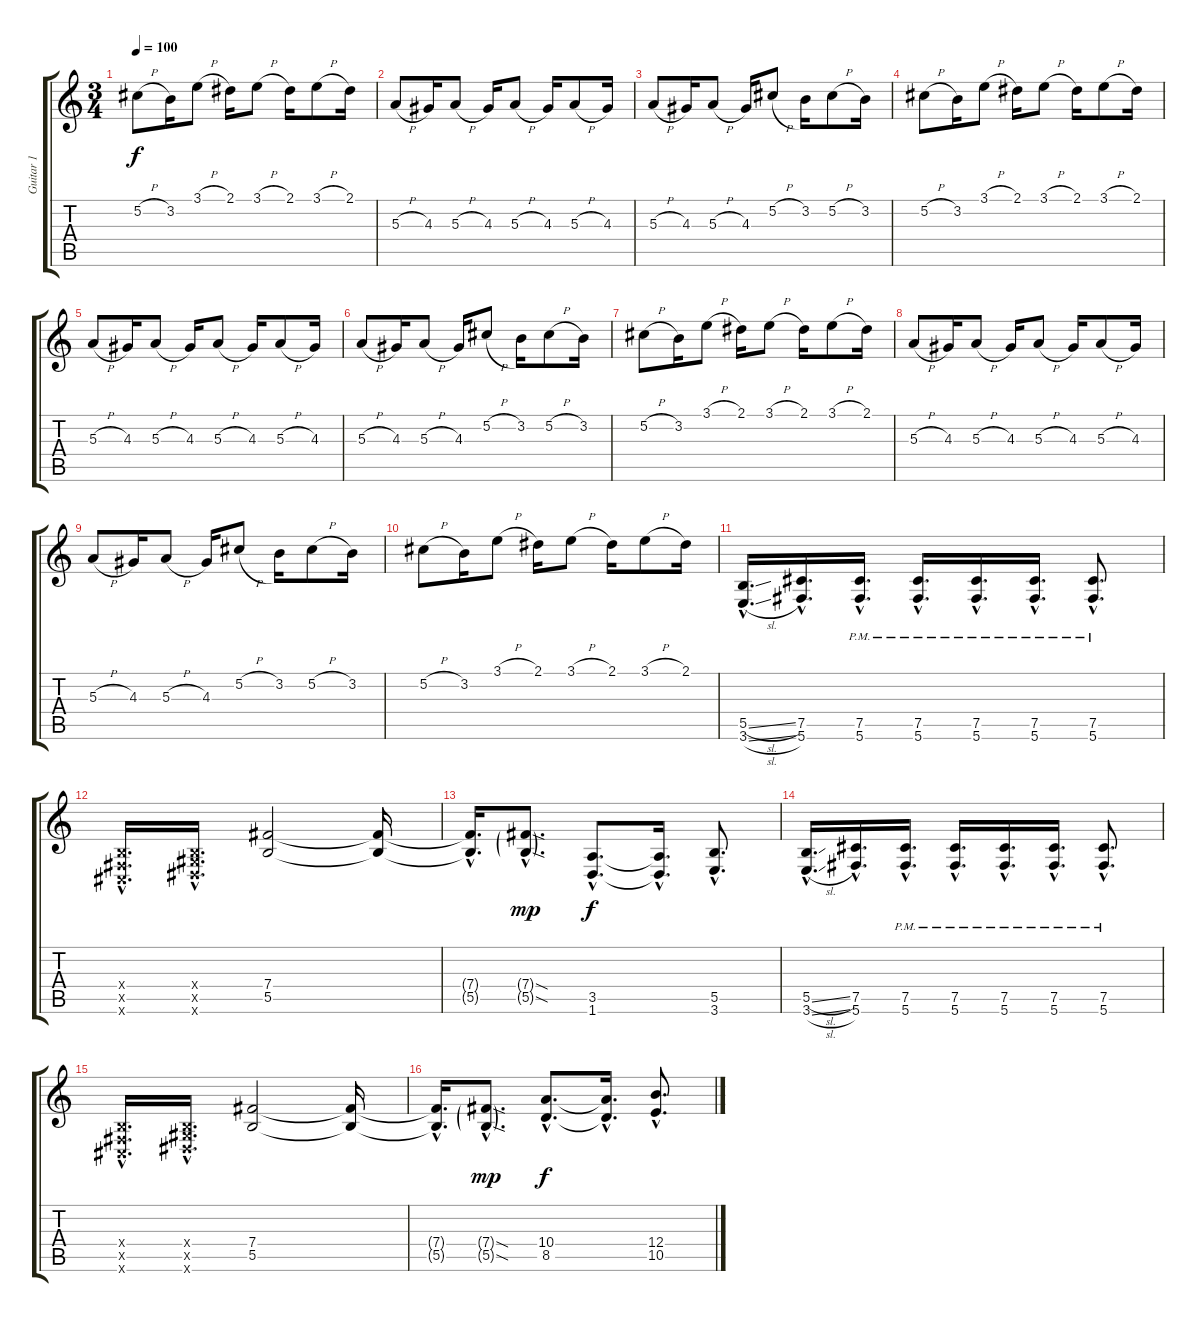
\track ("Guitar 1" "Guitar 1") {instrument acousticguitarsteel}
\staff {score tabs}
\tuning (Db4 Ab3 E3 B2 Gb2 Db2) {hide}
\ts (3 4)
\tempo 100
\clef g2
\ks c
5.2{h}.8{dy f} 3.2.16 3.1{h}.8 2.1.16 3.1{h}.8 2.1.16 3.1{h}.8 2.1.16 |
5.3{h}.8 4.3.16 5.3{h}.8 4.3.16 5.3{h}.8 4.3.16 5.3{h}.8 4.3.16 |
5.3{h}.8 4.3.16 5.3{h}.8 4.3.16 5.2{h}.8 3.2.16 5.2{h}.8 3.2.16 |
5.2{h}.8 3.2.16 3.1{h}.8 2.1.16 3.1{h}.8 2.1.16 3.1{h}.8 2.1.16 |
5.3{h}.8 4.3.16 5.3{h}.8 4.3.16 5.3{h}.8 4.3.16 5.3{h}.8 4.3.16 |
5.3{h}.8 4.3.16 5.3{h}.8 4.3.16 5.2{h}.8 3.2.16 5.2{h}.8 3.2.16 |
5.2{h}.8 3.2.16 3.1{h}.8 2.1.16 3.1{h}.8 2.1.16 3.1{h}.8 2.1.16 |
5.3{h}.8 4.3.16 5.3{h}.8 4.3.16 5.3{h}.8 4.3.16 5.3{h}.8 4.3.16 |
5.3{h}.8 4.3.16 5.3{h}.8 4.3.16 5.2{h}.8 3.2.16 5.2{h}.8 3.2.16 |
5.2{h}.8 3.2.16 3.1{h}.8 2.1.16 3.1{h}.8 2.1.16 3.1{h}.8 2.1.16 |
(5.5{sl hac} 3.6{sl hac}).16{d volume 13 balance 8} (7.5{hac} 5.6{hac}).16{d} (7.5{hac pm} 5.6{hac}).16{d} (7.5{hac pm} 5.6{hac}).16{d} (7.5{hac pm} 5.6{hac}).16{d} (7.5{hac pm} 5.6{hac}).16{d} (7.5{hac pm} 5.6{hac}).8{d} |
(0.4{hac x} 0.5{hac x} 0.6{hac x}).16{d} (0.4{hac x} 2.5{hac x} 2.6{hac x}).16{d} (7.4 5.5).2 (7.4{t} 5.5{t}).16 |
(7.4{hac t} 5.5{hac t}).16{d} (7.4{sod g hac} 5.5{sod g hac}).8{d dy mp} (3.5{hac} 1.6{hac}).8{d dy f} (3.5{hac t} 1.6{hac t}).16{d} (5.5{hac} 3.6{hac}).8{d} |
(5.5{sl hac} 3.6{sl hac}).16{d} (7.5{hac} 5.6{hac}).16{d} (7.5{hac pm} 5.6{hac}).16{d} (7.5{hac pm} 5.6{hac}).16{d} (7.5{hac pm} 5.6{hac}).16{d} (7.5{hac pm} 5.6{hac}).16{d} (7.5{hac pm} 5.6{hac}).8{d} |
(0.4{hac x} 0.5{hac x} 0.6{hac x}).16{d} (0.4{hac x} 2.5{hac x} 2.6{hac x}).16{d} (7.4 5.5).2 (7.4{t} 5.5{t}).16 |
(7.4{hac t} 5.5{hac t}).16{d} (7.4{sod g hac} 5.5{sod g hac}).8{d dy mp} (10.4{hac} 8.5{hac}).8{d dy f} (10.4{hac t} 8.5{hac t}).16{d} (12.4{hac} 10.5{hac}).8{d}
